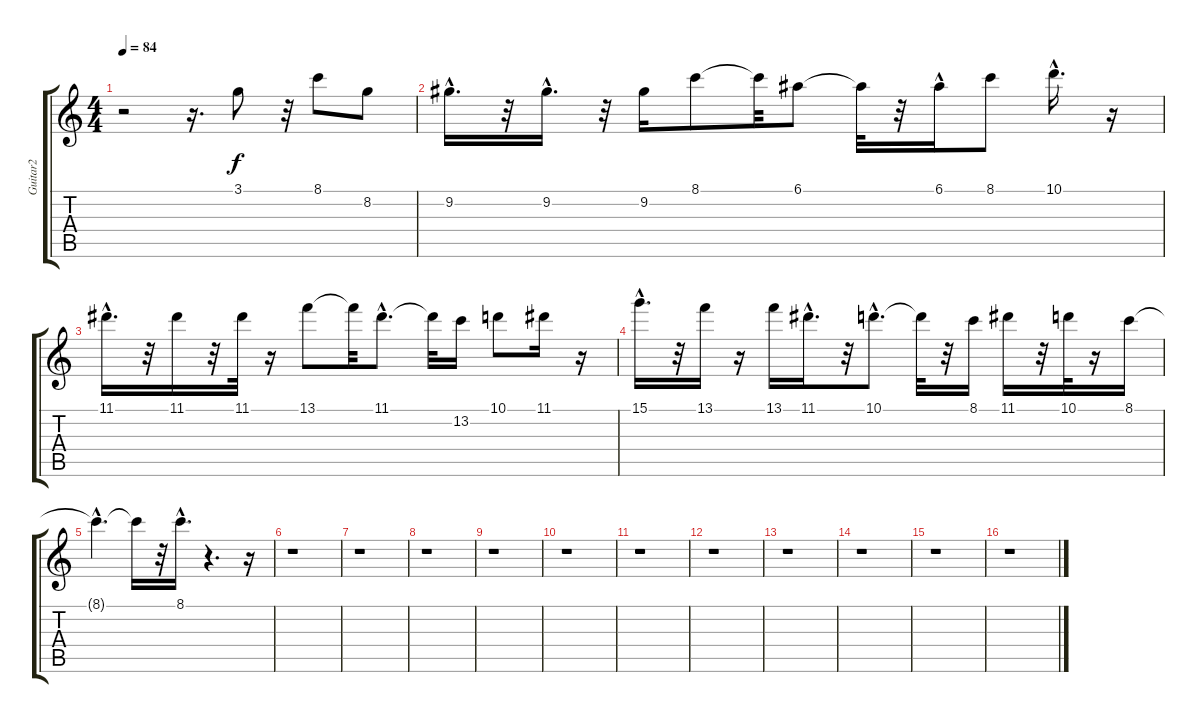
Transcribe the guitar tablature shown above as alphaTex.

\track ("Guitar2" "Guitar2") {instrument distortionguitar}
\staff {score tabs}
\tuning (E4 B3 G3 D3 A2 E2) {hide}
\ts (4 4)
\tempo 84
\clef g2
\ks c
r.2{dy f} r.16{d} 3.1.8 r.32 8.1.8 8.2.8 |
9.2{hac}.16{d} r.32 9.2{hac}.16{d} r.32 9.2.16 8.1.8 8.1{t}.32 6.1.8 6.1{t}.32 r.32 6.1{hac}.16 8.1.8 10.1{hac}.16{d} r.16 |
11.1{hac}.16{d} r.32 11.1.16 r.32 11.1.32 r.16 13.1.8 13.1{t}.32 11.1{hac}.8{d} 11.1{t}.32 13.2.16 10.1.8 11.1.16 r.16 |
15.1{hac}.16{d} r.32 13.1.16 r.16 13.1.16 11.1{hac}.16{d} r.32 10.1{hac}.8{d} 10.1{t}.32 r.32 8.1.16 11.1.16 r.32 10.1.32 r.16 8.1.16 |
8.1{hac t}.4{d} 8.1{t}.16 r.32 8.1{hac}.16{d} r.4{d} r.16 |
r.1 |
r.1 |
r.1 |
r.1 |
r.1 |
r.1 |
r.1 |
r.1 |
r.1 |
r.1 |
r.1
